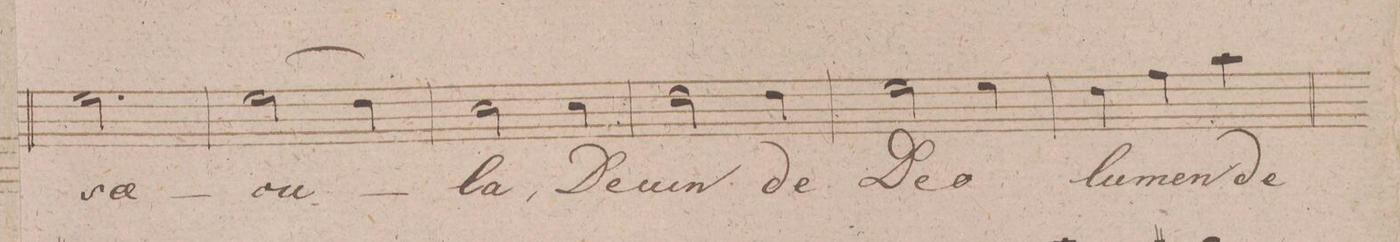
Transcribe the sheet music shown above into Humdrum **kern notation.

**kern	**text	**dynam
*I"Alto.	*	*
*clefC3	*	*
*k[f#]	*	*
*M3/4	*	*
2.f#\	sae-	.
=47	=47	=47
(>2f#\	-cu-	.
4e\)	.	.
=48	=48	=48
2d\	-la,	.
4d\	De-	.
=49	=49	=49
2e\	-um	.
4e\	de	.
=50	=50	=50
2f#\	De-	.
4f#\	-o	.
=51	=51	=51
4e\	lu-	.
4g\	-men	.
4b\	de	.
=52	=52	=52
*-	*-	*-
